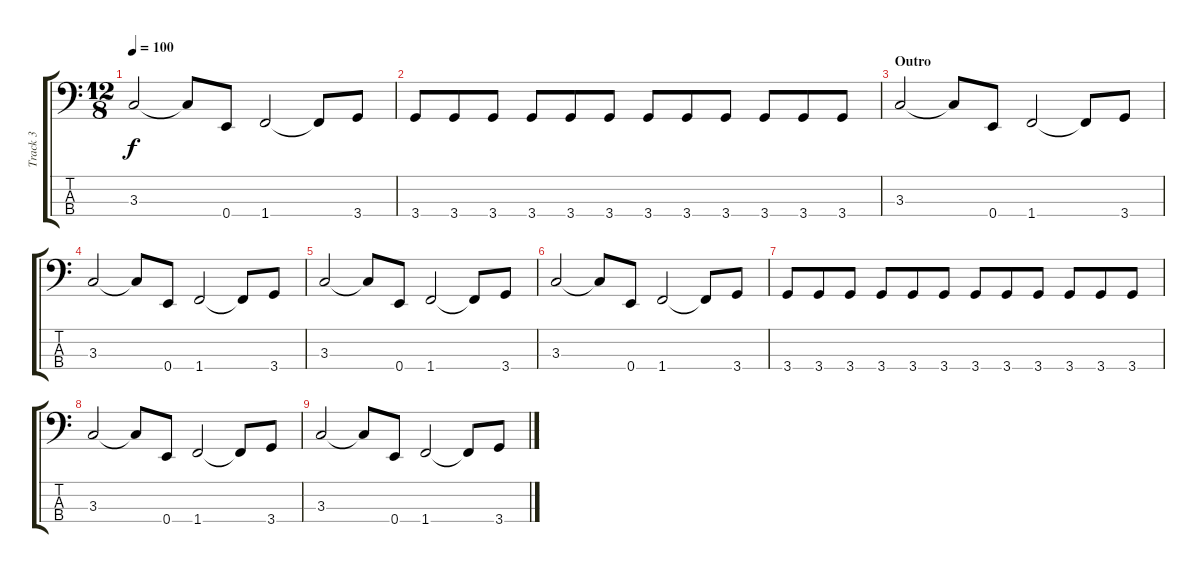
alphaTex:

\track ("Track 3" "Track 3") {instrument electricbassfinger}
\staff {score tabs}
\tuning (G2 D2 A1 E1) {hide}
\ts (12 8)
\tempo 100
\clef f4
\ks c
3.3.2{dy f} 3.3{t}.8 0.4.8 1.4.2 1.4{t}.8 3.4.8 |
3.4.8 3.4.8 3.4.8 3.4.8 3.4.8 3.4.8 3.4.8 3.4.8 3.4.8 3.4.8 3.4.8 3.4.8 |
\section ("" "Outro")
3.3.2 3.3{t}.8 0.4.8 1.4.2 1.4{t}.8 3.4.8 |
3.3.2 3.3{t}.8 0.4.8 1.4.2 1.4{t}.8 3.4.8 |
3.3.2 3.3{t}.8 0.4.8 1.4.2 1.4{t}.8 3.4.8 |
3.3.2 3.3{t}.8 0.4.8 1.4.2 1.4{t}.8 3.4.8 |
3.4.8 3.4.8 3.4.8 3.4.8 3.4.8 3.4.8 3.4.8 3.4.8 3.4.8 3.4.8 3.4.8 3.4.8 |
3.3.2 3.3{t}.8 0.4.8 1.4.2 1.4{t}.8 3.4.8 |
3.3.2 3.3{t}.8 0.4.8 1.4.2 1.4{t}.8 3.4.8
